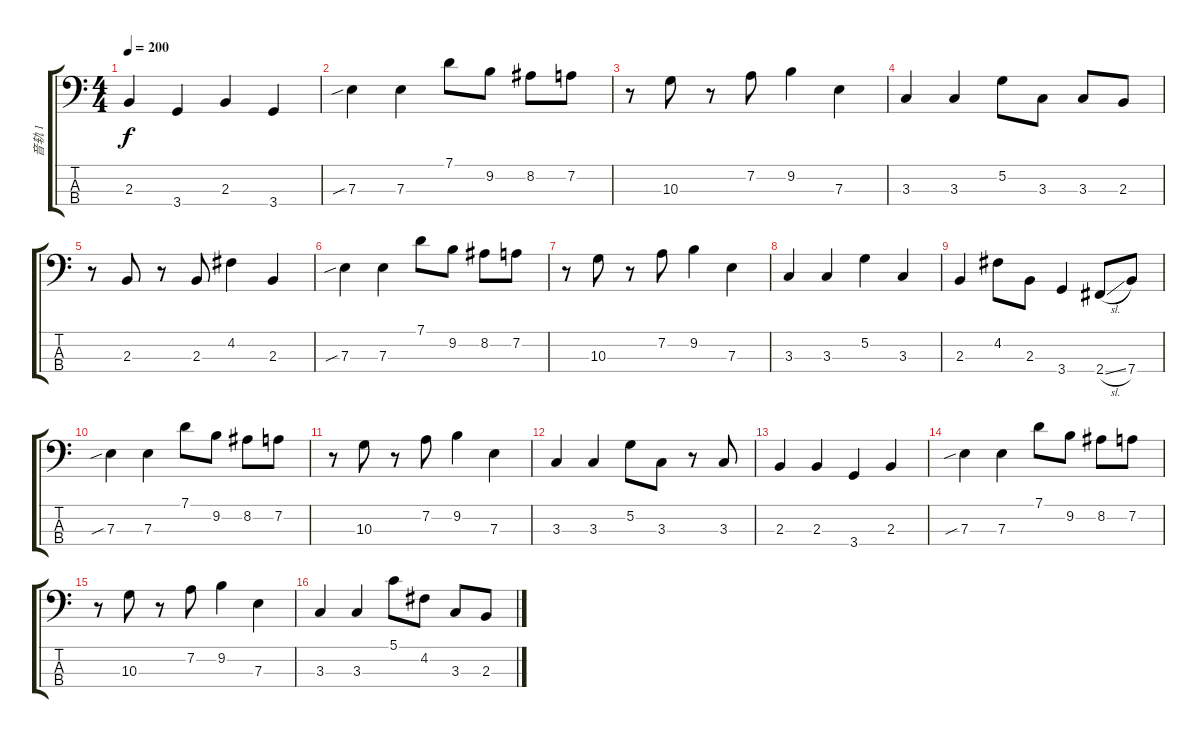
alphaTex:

\track ("音轨 1" "音轨 1") {instrument electricbassfinger}
\staff {score tabs}
\tuning (G2 D2 A1 E1) {hide}
\ts (4 4)
\tempo 200
\clef f4
\ks c
2.3{t}.4{dy f} 3.4.4 2.3.4 3.4.4 |
7.3{sib}.4 7.3.4 7.1.8 9.2.8 8.2.8 7.2.8 |
r.8 10.3.8 r.8 7.2.8 9.2.4 7.3.4 |
3.3.4 3.3.4 5.2.8 3.3.8 3.3.8 2.3.8 |
r.8 2.3.8 r.8 2.3.8 4.2.4 2.3.4 |
7.3{sib}.4 7.3.4 7.1.8 9.2.8 8.2.8 7.2.8 |
r.8 10.3.8 r.8 7.2.8 9.2.4 7.3.4 |
3.3.4 3.3.4 5.2.4 3.3.4 |
2.3.4 4.2.8 2.3.8 3.4.4 2.4{sl}.8 7.4.8 |
7.3{sib}.4 7.3.4 7.1.8 9.2.8 8.2.8 7.2.8 |
r.8 10.3.8 r.8 7.2.8 9.2.4 7.3.4 |
3.3.4 3.3.4 5.2.8 3.3.8 r.8 3.3.8 |
2.3.4 2.3.4 3.4.4 2.3.4 |
7.3{sib}.4 7.3.4 7.1.8 9.2.8 8.2.8 7.2.8 |
r.8 10.3.8 r.8 7.2.8 9.2.4 7.3.4 |
3.3.4 3.3.4 5.1.8 4.2.8 3.3.8 2.3.8
